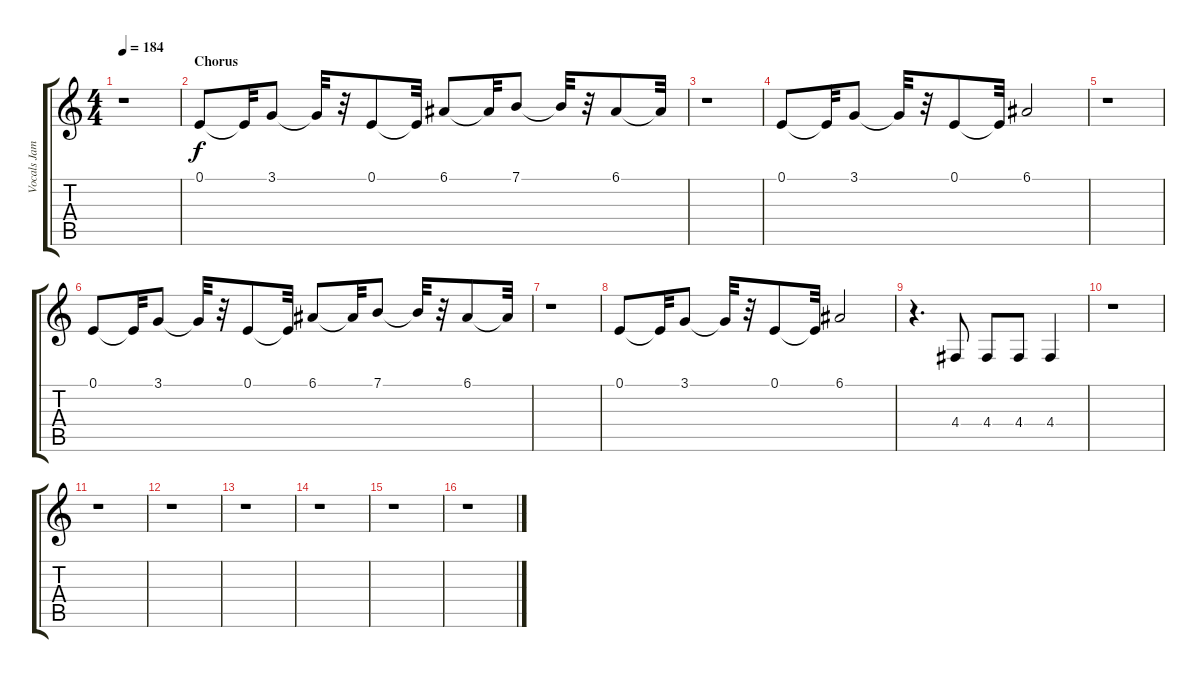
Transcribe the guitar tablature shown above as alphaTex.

\track ("Vocals James" "Vocals Jam") {instrument synthvoice}
\staff {score tabs}
\tuning (E4 B3 G3 D3 A2 E2) {hide}
\ts (4 4)
\tempo 184
\clef g2
\ks c
r.1{dy f} |
\section ("" "Chorus")
0.1.8 0.1{t}.32 3.1.8 3.1{t}.32 r.32 0.1.8 0.1{t}.32 6.1.8 6.1{t}.32 7.1.8 7.1{t}.32 r.32 6.1.8 6.1{t}.32 |
r.1 |
0.1.8 0.1{t}.32 3.1.8 3.1{t}.32 r.32 0.1.8 0.1{t}.32 6.1.2 |
r.1 |
0.1.8 0.1{t}.32 3.1.8 3.1{t}.32 r.32 0.1.8 0.1{t}.32 6.1.8 6.1{t}.32 7.1.8 7.1{t}.32 r.32 6.1.8 6.1{t}.32 |
r.1 |
0.1.8 0.1{t}.32 3.1.8 3.1{t}.32 r.32 0.1.8 0.1{t}.32 6.1.2 |
r.4{d} 4.4.8 4.4.8 4.4.8 4.4.4 |
r.1 |
r.1 |
r.1 |
r.1 |
r.1 |
r.1 |
r.1
